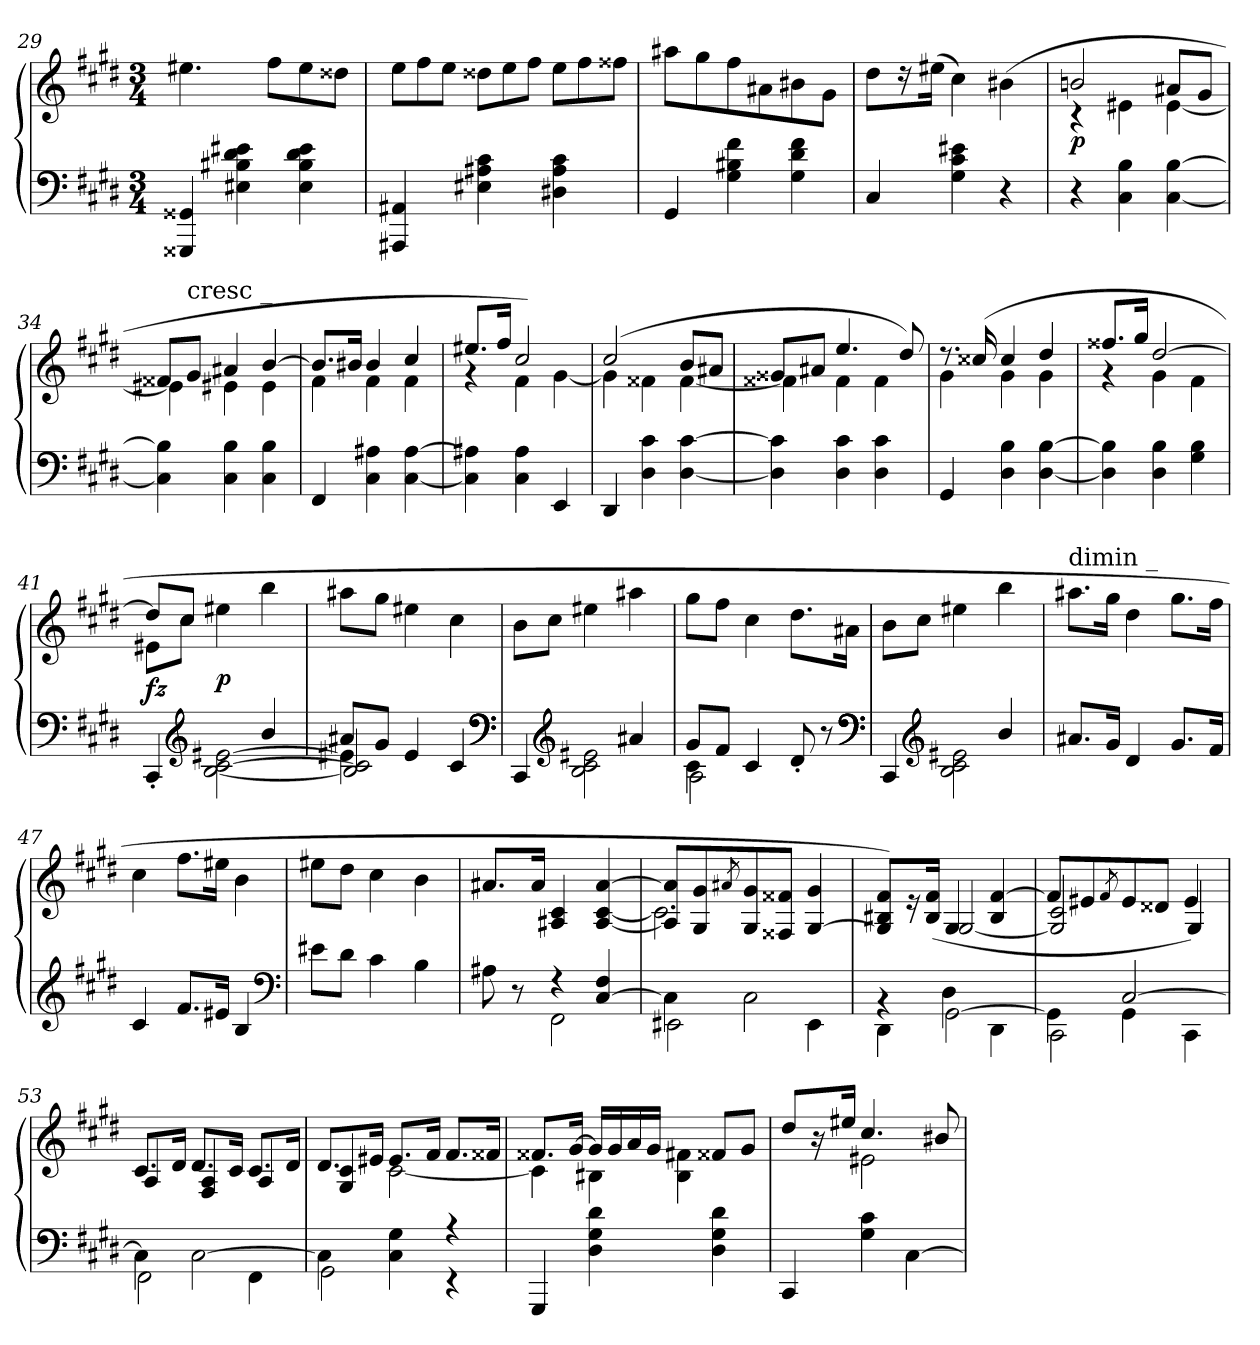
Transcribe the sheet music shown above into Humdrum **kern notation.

**kern	**kern	**dynam
*part1	*part1	*part1
*staff2	*staff1	*staff1/2
*clefF4	*clefG2	*
*k[f#c#g#d#]	*k[f#c#g#d#]	*
*c#:	*c#:	*
*M3/4	*M3/4	*
=29	=29	=29
4GG##X 4GGG##X	4.ee#X	.
4e#X 4d# 4B#X 4E#X	.	.
.	8ff#L	.
4e# 4d# 4B# 4E#	8ee#	.
.	8dd##XJ	.
=30	=30	=30
*	*Xtuplet	*
4AA#X 4AAA#X	12eeL	.
.	12ff#	.
.	12eeJ	.
4c# 4A#X 4E#X	12dd##XL	.
.	12ee	.
.	12ff#J	.
4c# 4A# 4D#X	12eeL	.
.	12ff#	.
.	12ff##XJ	.
=31	=31	=31
4GG#	8aa#XL	.
.	8gg#	.
4f# 4B#X 4G#	8ff#	.
.	8a#X	.
4f# 4d# 4G#	8b#X	.
.	8g#J	.
=32	=32	=32
4C#	8dd#L	.
.	16r	.
.	(16ee#XJk	.
4e#X 4c# 4G#	4cc#)	.
4r	(>4b#X	.
=33	=33	=33
*	*^	*
4r	2bn	4rc	p
4B 4C#	.	4e#X	.
[4B [4C#	8a#XL	[4e#	.
.	8g#J	.	.
=34	=34	=34	=34
4B] 4C#]	8f##XL	4e#X]	.
!	!LO:TX:a:t=cresc _	!	!
.	8g#J	.	.
4B 4C#	4a#X	4e#X	.
4B 4C#	[4b	4e#	.
=35	=35	=35	=35
4FF#	8.bL]	4f#	.
.	16b#XJk	.	.
4A#X 4C#	4b#	4f#	.
[4A# [4C#	4cc#	4f#	.
=36	=36	=36	=36
4A#X] 4C#]	8.ee#XL	4rg	.
.	16ff#Jk	.	.
4A# 4C#	2cc#)	4f#	.
4EE	.	[4g#	.
=37	=37	=37	=37
4DD#	(2cc#	4g#]	.
4c# 4D#	.	4f##X	.
[4c# [4D#	8bL	[4f##	.
.	8a#XJ	.	.
=38	=38	=38	=38
4c#] 4D#]	8g##XL	4f##X]	.
.	8a#XJ	.	.
4c# 4D#	4.ee	4f##	.
4c# 4D#	.	4f##	.
.	8dd#)	.	.
=39	=39	=39	=39
4GG#	8.rdd	4g#	.
.	(16cc##X	.	.
4B 4D#	4cc##	4g#	.
[4B [4D#	4dd#	4g#	.
=40	=40	=40	=40
4B] 4D#]	8.ff##XL	4rg	.
.	16gg#Jk	.	.
4B 4D#	[2dd#	4g#	.
4B 4G#	.	4f#	.
=41	=41	=41	=41
*^	*	*	*
4ryy	4CC#'/	8dd#L]	8e#XL	fz
.	.	8cc#J	8cc#J	.
*clefG2	*	*	*	*
4ryy	[2e#X [2c# [2B	2ryy	4ee#X	p
4b	.	.	4bb	.
*	*	*v	*v	*
=42	=42	=42	=42
*	*^	*	*
8a#XL	4e#X]	2c#] 2B]	8aa#XL	.
8g#J	.	.	8gg#J	.
2ryy	4e#/	.	4ee#X	.
.	4c#	4ryy	4cc#	.
*v	*v	*v	*	*
*clefF4	*	*
=43	=43	=43
*^	*	*
4ryy	4CC#	8bL	.
.	.	8cc#J	.
*clefG2	*	*	*
4ryy	2e#X 2c# 2B	4ee#X	.
4a#X	.	4aa#X	.
=44	=44	=44	=44
*	*^	*	*
8g#/L	4c#\	2A\	8gg#L	.
8f#J	.	.	8ff#J	.
4c#	2ryy	.	4cc#	.
8d#'	.	4ryy	8.dd#L	.
8r	.	.	.	.
.	.	.	16a#XJk	.
*v	*v	*v	*	*
*clefF4	*	*
=45	=45	=45
*^	*	*
4ryy	4CC#	8bL	.
.	.	8cc#J	.
*clefG2	*	*	*
4ryy	2e#X 2c# 2B	4ee#X	.
4b	.	4bb	.
*v	*v	*	*
=46	=46	=46
!	!LO:TX:a:t=dimin _	!
8.a#XL	8.aa#XL	.
16g#Jk	16gg#Jk	.
4d#	4dd#	.
8.g#L	8.gg#L	.
16f#Jk	16ff#Jk	.
=47	=47	=47
4c#	4cc#	.
8.f#L	8.ff#L	.
16e#XJk	16ee#XJk	.
4B	4b	.
*clefF4	*	*
=48	=48	=48
8e#XL	8ee#XL	.
8d#J	8dd#J	.
4c#	4cc#	.
4B	4b	.
=49	=49	=49
*^	*	*
4ryy	8A#X	8.a#XL	.
.	8r	.	.
.	.	16a#Jk	.
4r	2FF#	4c# 4A#X	.
4F# [4C#	.	[4a# [4c# [4A#	.
=50	=50	=50	=50
*	*	*^	*
4C#\]	2EE#X	8a#]/ 8A#]/L	2.c#]	.
.	.	8g#/ 8G#/	.	.
.	.	8qa#/	.	.
2C#\	.	8g#/ 8G#/	.	.
.	.	8f##X 8F##XJ	.	.
.	4EE#	4g#/ [4G#/	.	.
=51	=51	=51	=51	=51
4rBB	4DD#\	8f#/ 8B#X/ 8G#]/L)	4ryy	.
.	.	16r	.	.
.	.	(>16f# 16B#Jk	.	.
[2GG#\	4D#	4G#/	[2G#/	.
.	4DD#\	[4f# 4B#	.	.
=52	=52	=52	=52	=52
*	*^	*	*	*
4ryy	4GG#]	2CC#\	8f#L]	2c#/ 2G#]/	.
.	.	.	8e#X	.	.
.	.	.	8qf#/	.	.
[2C#	4GG#	.	8e#	.	.
.	.	.	8d##XJ	.	.
.	4ryy	4CC#\	4e#)	4G#/	.
*	*v	*v	*	*	*
=53	=53	=53	=53	=53
4C#\]	2FF#\	8.c#L	4A/	.
.	.	16d#Jk	.	.
[2C#\	.	8.d#L	4A/ 4F#/	.
.	.	16c#Jk	.	.
.	4FF#\	8.c#L	4A/	.
.	.	16d#Jk	.	.
=54	=54	=54	=54	=54
4C#\]	2GG#	8.d#L	4c#/ 4G#/	.
.	.	16e#XJk	.	.
4G#\ 4C#\	.	8.e#L	[2c#	.
.	.	16f#Jk	.	.
4r	4r	8.f#L	.	.
.	.	16f##XJk	.	.
*v	*v	*	*	*
=55	=55	=55	=55
4GGG#	8.f##XL	4c#]	.
.	[16g#Jk	.	.
4d# 4G# 4D#	16g#LL]	4B#X	.
.	16g#	.	.
.	16a	.	.
.	16g#JJ	.	.
4d# 4G# 4D#	8f##XL	4f#X 4B#	.
.	8g#J	.	.
=56	=56	=56	=56
4CC#	8dd#/L	4ryy	.
.	16r	.	.
.	16ee#XJk	.	.
4c# 4G#	4.cc#	2e#X	.
[4C#\	.	.	.
.	8b#X	.	.
*	*v	*v	*
=	=	=
*-	*-	*-
